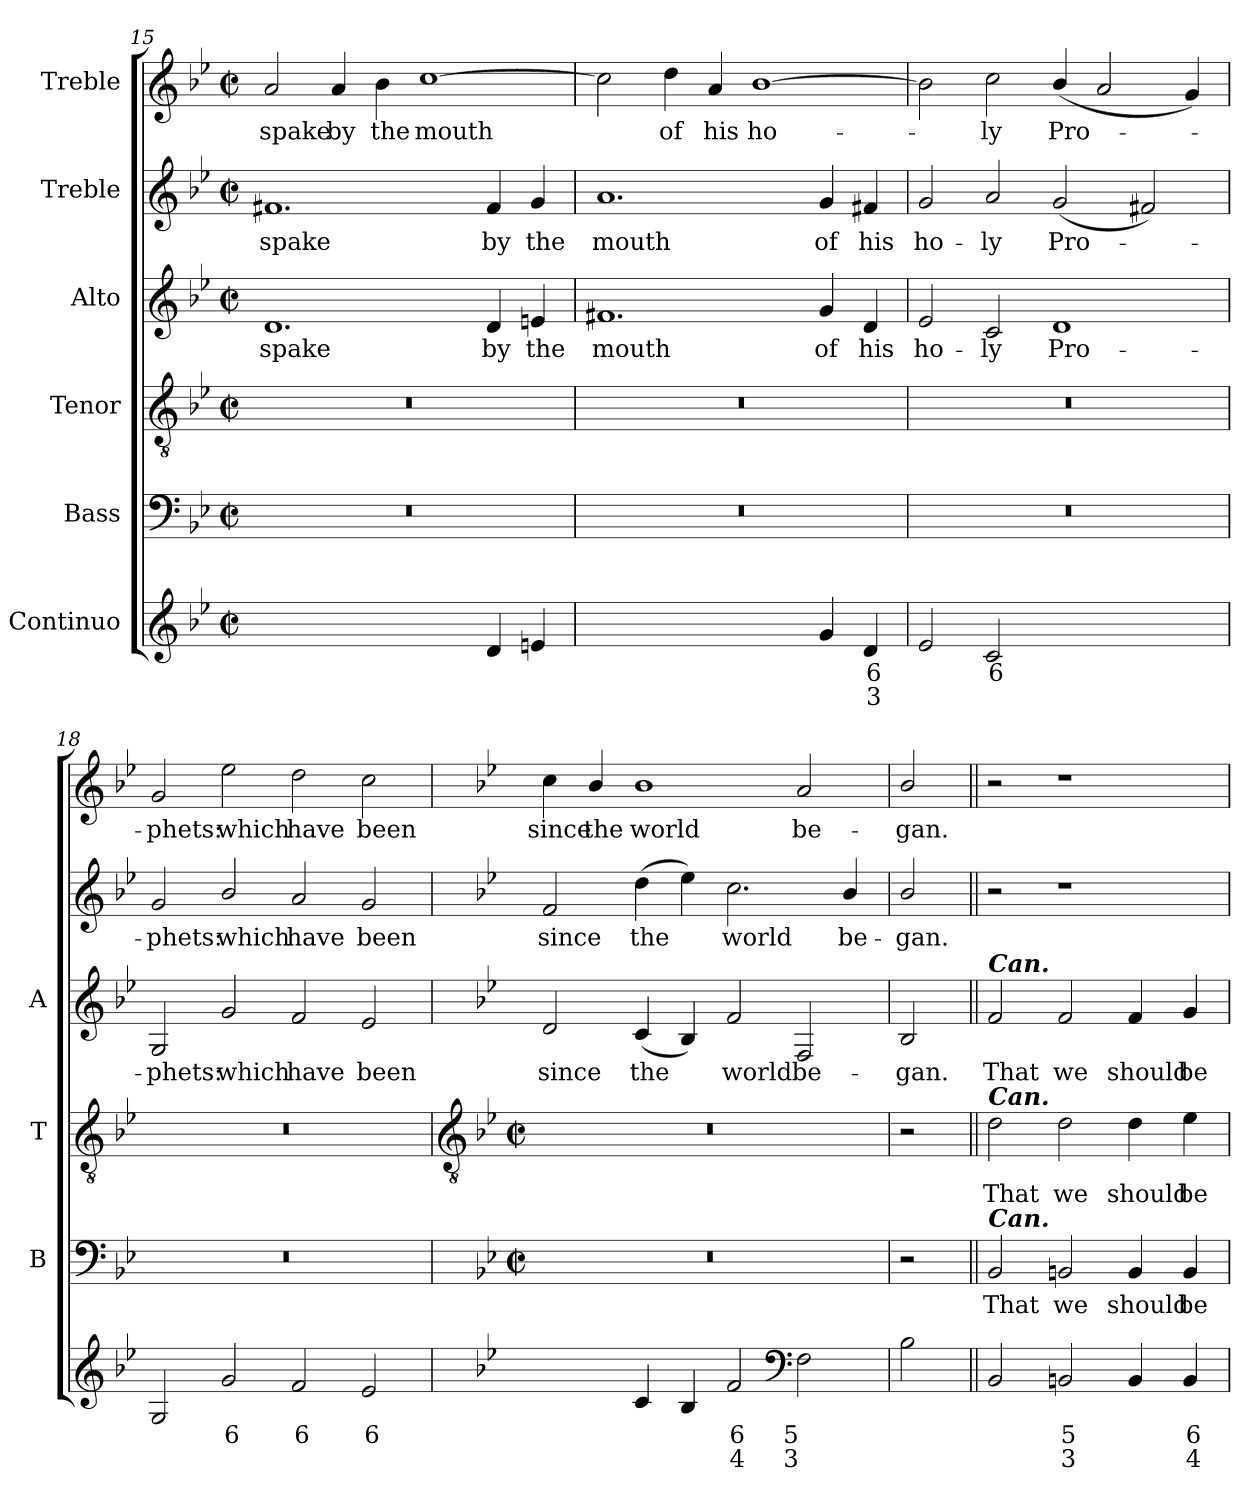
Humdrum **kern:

**kern	**text	**text	**kern	**text	**kern	**text	**kern	**text	**kern	**text	**kern	**text
*part6	*part6	*part6	*part5	*part5	*part4	*part4	*part3	*part3	*part2	*part2	*part1	*part1
*staff6	*staff6	*staff6	*staff5	*staff5	*staff4	*staff4	*staff3	*staff3	*staff2	*staff2	*staff1	*staff1
*I"Continuo	*	*	*I"Bass	*	*I"Tenor	*	*I"Alto	*	*I"Treble	*	*I"Treble	*
*	*	*	*I'B	*	*I'T	*	*I'A	*	*	*	*	*
*clefG2	*	*	*clefF4	*	*clefGv2	*	*clefG2	*	*clefG2	*	*clefG2	*
*k[b-e-]	*	*	*k[b-e-]	*	*k[b-e-]	*	*k[b-e-]	*	*k[b-e-]	*	*k[b-e-]	*
*B-:	*	*	*B-:	*	*B-:	*	*B-:	*	*B-:	*	*B-:	*
*M4/2	*	*	*M4/2	*	*M4/2	*	*M4/2	*	*M4/2	*	*M4/2	*
*met(c|)	*	*	*met(c|)	*	*met(c|)	*	*met(c|)	*	*met(c|)	*	*met(c|)	*
=15	=15	=15	=15	=15	=15	=15	=15	=15	=15	=15	=15	=15
!	!	!	!	!	!	!	!	!LO:LY:b	!	!LO:LY:b	!	!LO:LY:b
[1dyy	.	.	0r	.	0r	.	1.d	spake	1.f#X	spake	2a	spake
!	!	!	!	!	!	!	!	!	!	!	!	!LO:LY:b
.	.	.	.	.	.	.	.	.	.	.	4a	by
!	!	!	!	!	!	!	!	!	!	!	!	!LO:LY:b
.	.	.	.	.	.	.	.	.	.	.	4b-	the
!	!LO:LY:b	!	!	!	!	!	!	!	!	!	!	!LO:LY:b
2dyy]	7	.	.	.	.	.	.	.	.	.	[1cc	mouth
!	!	!	!	!	!	!	!	!LO:LY:b	!	!LO:LY:b	!	!
4d	.	.	.	.	.	.	4d	by	4f#	by	.	.
!	!	!	!	!	!	!	!	!LO:LY:b	!	!LO:LY:b	!	!
4en	.	.	.	.	.	.	4en	the	4g	the	.	.
=16	=16	=16	=16	=16	=16	=16	=16	=16	=16	=16	=16	=16
!	!LO:LY:b	!	!	!	!	!	!	!LO:LY:b	!	!LO:LY:b	!	!
[2f#Xyy	5	.	0r	.	0r	.	1.f#X	mouth	1.a	mouth	2cc]	.
!	!LO:LY:b	!	!	!	!	!	!	!	!	!	!	!LO:LY:b
2f#yy_	6	.	.	.	.	.	.	.	.	.	4dd	of
!	!	!	!	!	!	!	!	!	!	!	!	!LO:LY:b
.	.	.	.	.	.	.	.	.	.	.	4a	his
!	!LO:LY:b	!LO:LY:b	!	!	!	!	!	!	!	!	!	!LO:LY:b
2f#yy]	3	4	.	.	.	.	.	.	.	.	[1b-	ho-
!	!	!	!	!	!	!	!	!LO:LY:b	!	!LO:LY:b	!	!
4g	.	.	.	.	.	.	4g	of	4g	of	.	.
!	!LO:LY:b	!LO:LY:b	!	!	!	!	!	!LO:LY:b	!	!LO:LY:b	!	!
4d	6	3	.	.	.	.	4d	his	4f#X	his	.	.
=17	=17	=17	=17	=17	=17	=17	=17	=17	=17	=17	=17	=17
!	!	!	!	!	!	!	!	!LO:LY:b	!	!LO:LY:b	!	!
2e-	.	.	0r	.	0r	.	2e-	ho-	2g	ho-	2b-]	.
!	!LO:LY:b	!	!	!	!	!	!	!LO:LY:b	!	!LO:LY:b	!	!LO:LY:b
2c	6	.	.	.	.	.	2c	-ly	2a	-ly	2cc	ly
!	!LO:LY:b	!LO:LY:b	!	!	!	!	!	!LO:LY:b	!	!LO:LY:b	!	!LO:LY:b
[2dyy	6	4	.	.	.	.	1d	Pro-	(<2g	Pro-	(<4b-/	Pro-
.	.	.	.	.	.	.	.	.	.	.	2a	.
!	!LO:LY:b	!LO:LY:b	!	!	!	!	!	!	!	!	!	!
2dyy]	5	3	.	.	.	.	.	.	2f#X)	.	.	.
.	.	.	.	.	.	.	.	.	.	.	4g)	.
=18	=18	=18	=18	=18	=18	=18	=18	=18	=18	=18	=18	=18
!	!	!	!	!	!	!	!	!LO:LY:b	!	!LO:LY:b	!	!LO:LY:b
2G	.	.	0r	.	0r	.	2G	-phets:	2g	phets:	2g	-phets:
!	!LO:LY:b	!	!	!	!	!	!	!LO:LY:b	!	!LO:LY:b	!	!LO:LY:b
2g	6	.	.	.	.	.	2g	which	2b-/	which	2ee-	which
!	!LO:LY:b	!	!	!	!	!	!	!LO:LY:b	!	!LO:LY:b	!	!LO:LY:b
2f	6	.	.	.	.	.	2f	have	2a	have	2dd	have
!	!LO:LY:b	!	!	!	!	!	!	!LO:LY:b	!	!LO:LY:b	!	!LO:LY:b
2e-	6	.	.	.	.	.	2e-	been	2g	been	2cc	been
!!LO:LB:g=z
=19	=19	=19	=19	=19	=19	=19	=19	=19	=19	=19	=19	=19
*	*	*	*	*	*clefGv2	*	*	*	*	*	*	*
*	*	*	*k[b-e-]	*	*k[b-e-]	*	*	*	*	*	*	*
*	*	*	*B-:	*	*B-:	*	*	*	*	*	*	*
*	*	*	*M4/2	*	*M4/2	*	*	*	*	*	*	*
*	*	*	*met(c|)	*	*met(c|)	*	*	*	*	*	*	*
!	!LO:LY:b	!	!	!	!	!	!	!LO:LY:b	!	!LO:LY:b	!	!LO:LY:b
[4dyy	7	.	0r	.	0r	.	2d	since	2f	since	4cc	since
!	!LO:LY:b	!	!	!	!	!	!	!	!	!	!	!LO:LY:b
4dyy]	6	.	.	.	.	.	.	.	.	.	4b-/	the
!	!	!	!	!	!	!	!	!LO:LY:b	!	!LO:LY:b	!	!LO:LY:b
4c	.	.	.	.	.	.	(<4c	the	(>4dd	the	1b-	world
4B-	.	.	.	.	.	.	4B-)	.	4ee-)	.	.	.
!	!LO:LY:b	!LO:LY:b	!	!	!	!	!	!LO:LY:b	!	!LO:LY:b	!	!
2f	6	4	.	.	.	.	2f	world	2.cc	world	.	.
*clefF4	*	*	*	*	*	*	*	*	*	*	*	*
!	!LO:LY:b	!LO:LY:b	!	!	!	!	!	!LO:LY:b	!	!	!	!LO:LY:b
2F	5	3	.	.	.	.	2F	be-	.	.	2a	be-
!	!	!	!	!	!	!	!	!	!	!LO:LY:b	!	!
.	.	.	.	.	.	.	.	.	4b-/	be-	.	.
=20	=20	=20	=20	=20	=20	=20	=20	=20	=20	=20	=20	=20
!	!	!	!	!	!	!	!	!LO:LY:b	!	!LO:LY:b	!	!LO:LY:b
2B-	.	.	2r	.	2r	.	2B-	-gan.	2b-/	-gan.	2b-/	-gan.
=21||	=21||	=21||	=21||	=21||	=21||	=21||	=21||	=21||	=21||	=21||	=21||	=21||
!	!	!	!	!	!	!	!LO:TX:a:Bi:t=Can.	!	!	!	!	!
!	!	!	!	!	!LO:TX:a:Bi:t=Can.	!	!	!	!	!	!	!
!	!	!	!LO:TX:a:Bi:t=Can.	!	!	!	!	!	!	!	!	!
!	!	!	!	!LO:LY:b	!	!LO:LY:b	!	!LO:LY:b	!	!	!	!
2BB-	.	.	2BB-	That	2d	That	2f	That	2r	.	2r	.
!	!LO:LY:b	!LO:LY:b	!	!LO:LY:b	!	!LO:LY:b	!	!LO:LY:b	!	!	!	!
2BBn	5	3	2BBn	we	2d	we	2f	we	1r	.	1r	.
!	!	!	!	!LO:LY:b	!	!LO:LY:b	!	!LO:LY:b	!	!	!	!
4BB	.	.	4BB	should	4d	should	4f	should	.	.	.	.
!	!LO:LY:b	!LO:LY:b	!	!LO:LY:b	!	!LO:LY:b	!	!LO:LY:b	!	!	!	!
4BB	6	4	4BB	be	4e-	be	4g	be	.	.	.	.
=	=	=	=	=	=	=	=	=	=	=	=	=
*-	*-	*-	*-	*-	*-	*-	*-	*-	*-	*-	*-	*-
